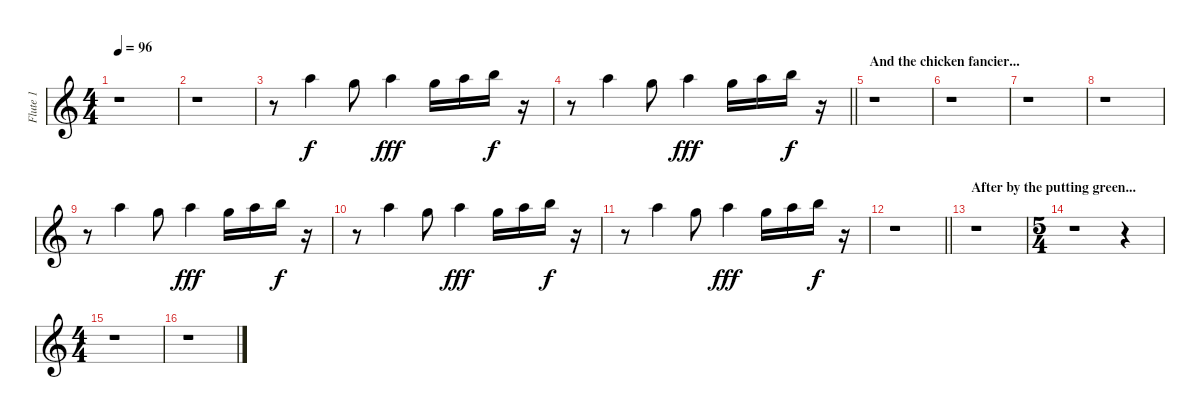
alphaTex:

\track ("Flute 1" "Flute 1") {instrument flute}
\staff {score}
\tuning (E4 B3 G3 D3 A2 E2) {hide}
\ts (4 4)
\tempo 96
\clef g2
\ks c
r.1{dy f} |
r.1 |
r.8 17.1.4 15.1.8 17.1.4{dy fff} 15.1.16 17.1.16 19.1.16{dy f} r.16 |
\barLineRight lightlight
r.8 17.1.4 15.1.8 17.1.4{dy fff} 15.1.16 17.1.16 19.1.16{dy f} r.16 |
\section ("" "And the chicken fancier...")
r.1 |
r.1 |
r.1 |
r.1 |
r.8 17.1.4 15.1.8 17.1.4{dy fff} 15.1.16 17.1.16 19.1.16{dy f} r.16 |
r.8 17.1.4 15.1.8 17.1.4{dy fff} 15.1.16 17.1.16 19.1.16{dy f} r.16 |
r.8 17.1.4 15.1.8 17.1.4{dy fff} 15.1.16 17.1.16 19.1.16{dy f} r.16 |
\barLineRight lightlight
r.1 |
\section ("" "After by the putting green...")
r.1 |
\ts (5 4)
r.1 r.4 |
\ts (4 4)
r.1 |
r.1
